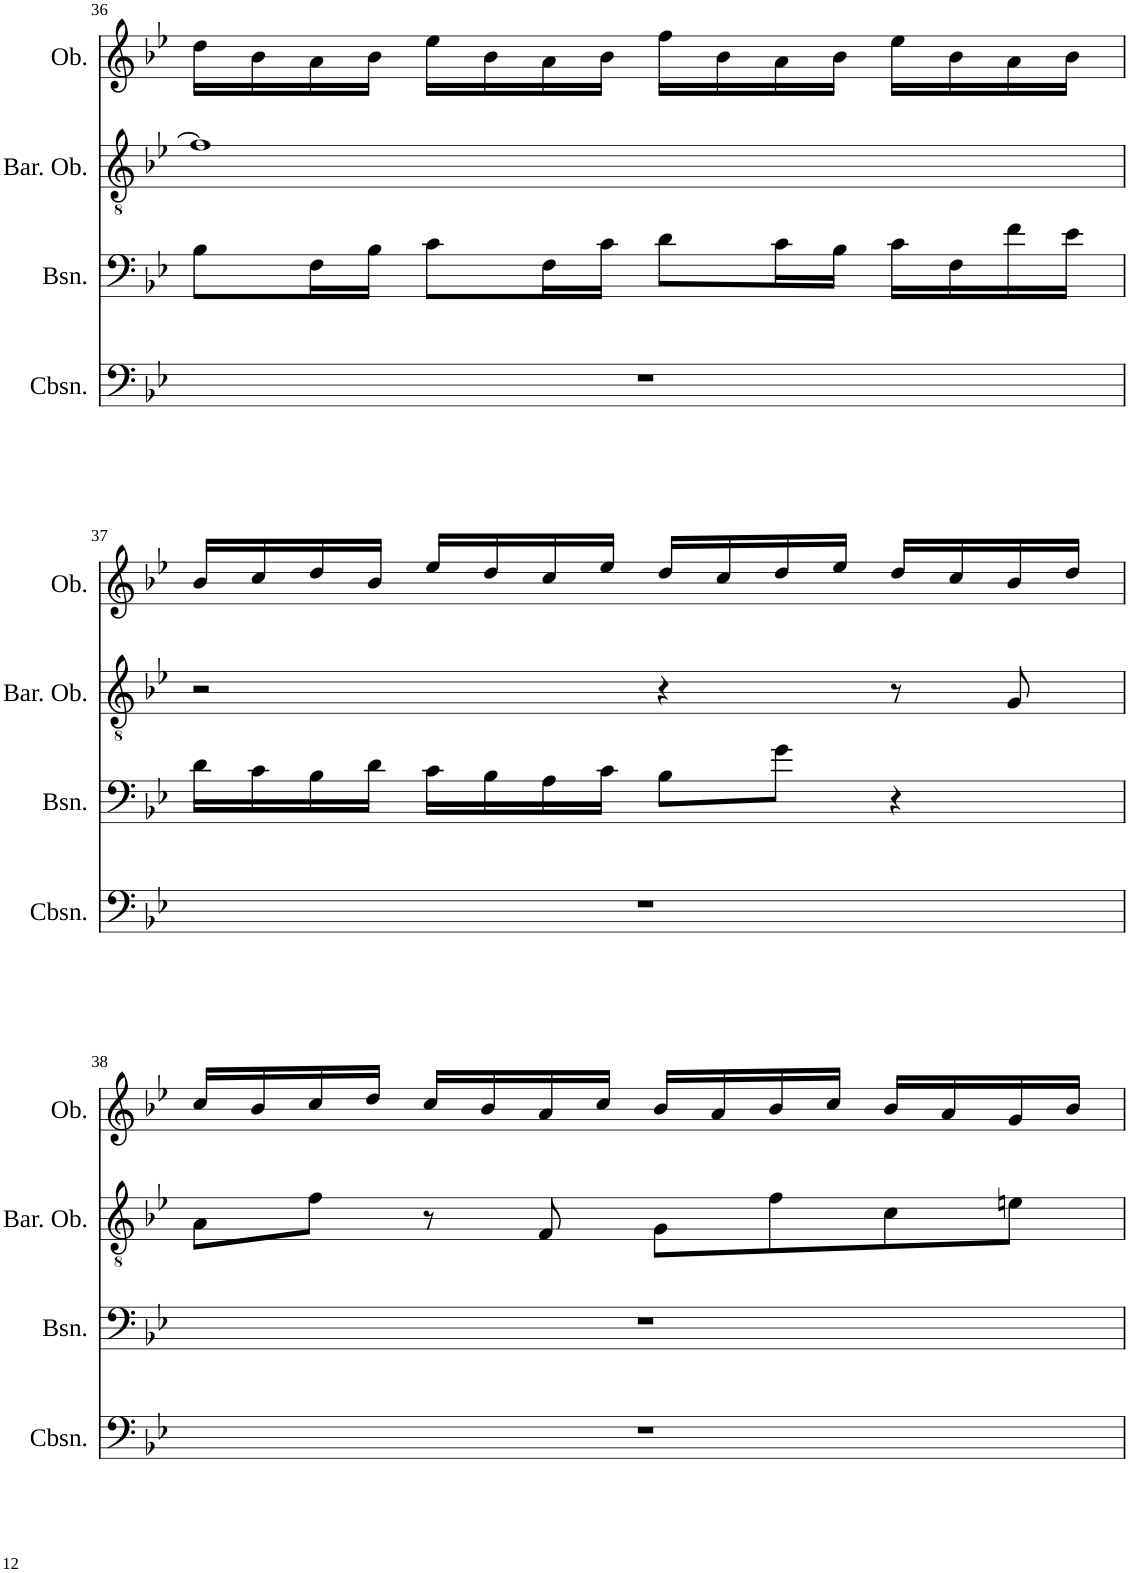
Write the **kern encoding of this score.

**kern	**kern	**kern	**kern
*part4	*part3	*part2	*part1
*staff4	*staff3	*staff2	*staff1
*I"Contrabassoon	*I"Bassoon	*I"Baritone Oboe	*I"Oboe
*I'Cbsn.	*I'Bsn.	*I'Bar. Ob.	*I'Ob.
!!LO:PB:g=z
*clefF4	*clefF4	*clefGv2	*clefG2
*Trd7c12	*	*	*
*k[b-e-]	*k[b-e-]	*k[b-e-]	*k[b-e-]
*M4/4	*M4/4	*M4/4	*M4/4
*met(c)	*met(c)	*met(c)	*met(c)
=36	=36	=36	=36
1r	8B-\L	1f]	16dd\LL
.	.	.	16b-\
.	16F\L	.	16a\
.	16B-\JJ	.	16b-\JJ
.	8c\L	.	16ee-\LL
.	.	.	16b-\
.	16F\L	.	16a\
.	16c\JJ	.	16b-\JJ
.	8d\L	.	16ff\LL
.	.	.	16b-\
.	16c\L	.	16a\
.	16B-\JJ	.	16b-\JJ
.	16c\LL	.	16ee-\LL
.	16F\	.	16b-\
.	16f\	.	16a\
.	16e-\JJ	.	16b-\JJ
!!LO:LB:g=z
=37	=37	=37	=37
1r	16d\LL	2r	16b-/LL
.	16c\	.	16cc/
.	16B-\	.	16dd/
.	16d\JJ	.	16b-/JJ
.	16c\LL	.	16ee-/LL
.	16B-\	.	16dd/
.	16A\	.	16cc/
.	16c\JJ	.	16ee-/JJ
.	8B-\L	4r	16dd/LL
.	.	.	16cc/
.	8g\J	.	16dd/
.	.	.	16ee-/JJ
.	4r	8r	16dd/LL
.	.	.	16cc/
.	.	8G/	16b-/
.	.	.	16dd/JJ
!!LO:LB:g=z
=38	=38	=38	=38
1r	1r	8A\L	16cc/LL
.	.	.	16b-/
.	.	8f\J	16cc/
.	.	.	16dd/JJ
.	.	8r	16cc/LL
.	.	.	16b-/
.	.	8F/	16a/
.	.	.	16cc/JJ
.	.	8G\L	16b-/LL
.	.	.	16a/
.	.	8f\	16b-/
.	.	.	16cc/JJ
.	.	8c\	16b-/LL
.	.	.	16a/
.	.	8en\J	16g/
.	.	.	16b-/JJ
=	=	=	=
*-	*-	*-	*-
